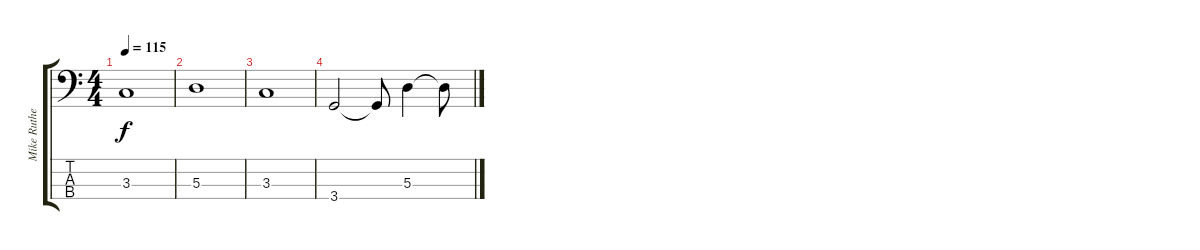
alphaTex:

\track ("Mike Rutherford (bass pedal)" "Mike Ruthe") {instrument fretlessbass}
\staff {score tabs}
\tuning (G2 D2 A1 E1) {hide}
\ts (4 4)
\tempo 115
\clef f4
\ks c
3.3.1{dy f volume 8} |
5.3.1{volume 6} |
3.3.1{volume 4} |
3.4.2{volume 2} 3.4{t}.8 5.3.4{volume 0} 5.3{t}.8
